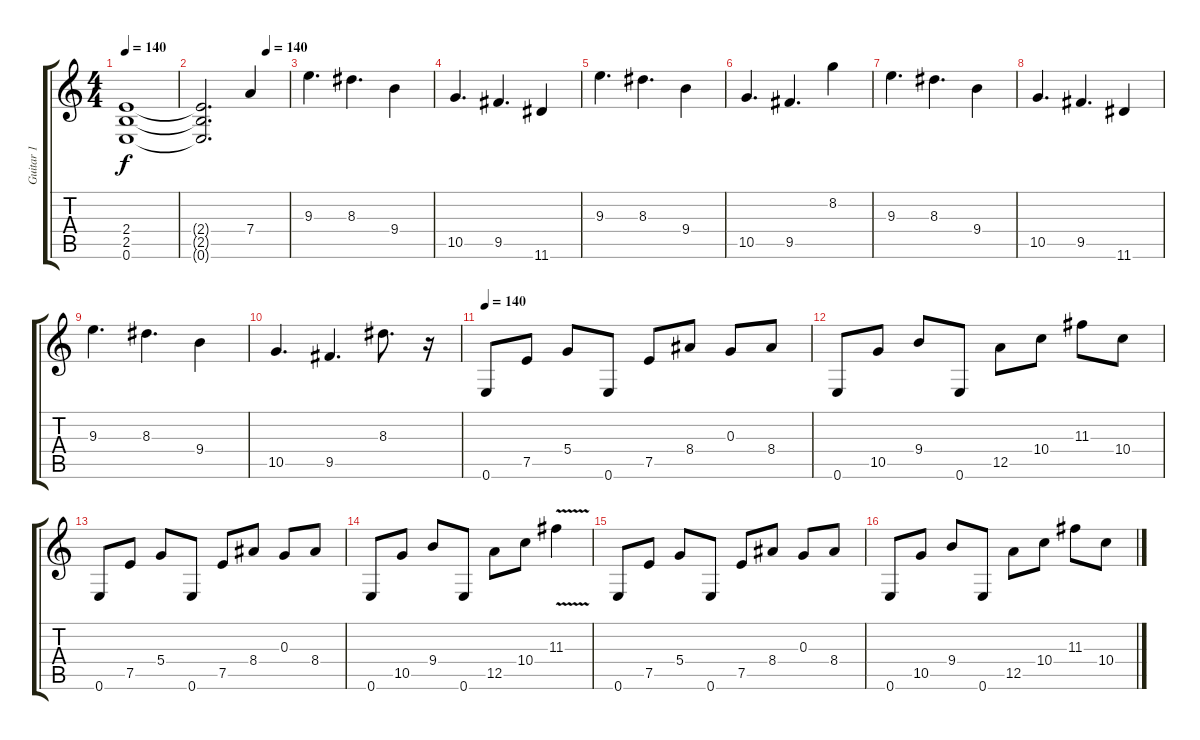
\track ("Guitar 1" "Guitar 1") {instrument distortionguitar}
\staff {score tabs}
\tuning (E4 B3 G3 D3 A2 E2) {hide}
\ts (4 4)
\tempo 140
\clef g2
\ks c
(2.4{t} 2.5{t} 0.6{t}).1{dy f} |
\tempo (140 0.75)
(2.4{t} 2.5{t} 0.6{t}).2{d} 7.4.4 |
9.3.4{d} 8.3.4{d} 9.4.4 |
10.5.4{d} 9.5.4{d} 11.6.4 |
9.3.4{d} 8.3.4{d} 9.4.4 |
10.5.4{d} 9.5.4{d} 8.2.4 |
9.3.4{d} 8.3.4{d} 9.4.4 |
10.5.4{d} 9.5.4{d} 11.6.4 |
9.3.4{d} 8.3.4{d} 9.4.4 |
10.5.4{d} 9.5.4{d} 8.3.8{d} r.16 |
\tempo 140
0.6.8 7.5.8 5.4.8 0.6.8 7.5.8 8.4.8 0.3.8 8.4.8 |
0.6.8 10.5.8 9.4.8 0.6.8 12.5.8 10.4.8 11.3.8 10.4.8 |
0.6.8 7.5.8 5.4.8 0.6.8 7.5.8 8.4.8 0.3.8 8.4.8 |
0.6.8 10.5.8 9.4.8 0.6.8 12.5.8 10.4.8 11.3{v}.4 |
0.6.8 7.5.8 5.4.8 0.6.8 7.5.8 8.4.8 0.3.8 8.4.8 |
0.6.8 10.5.8 9.4.8 0.6.8 12.5.8 10.4.8 11.3.8 10.4.8
